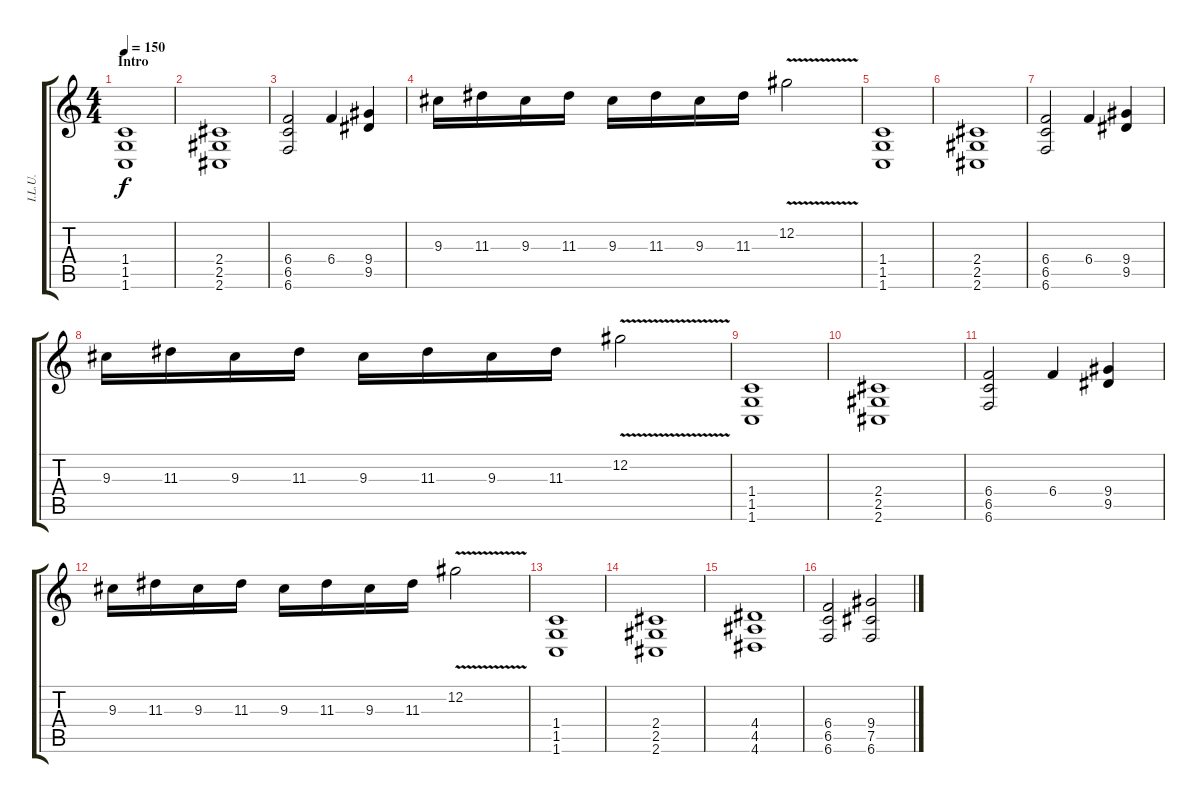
\track ("I.L.U." "I.L.U.") {instrument distortionguitar}
\staff {score tabs}
\tuning (Db4 Ab3 E3 B2 Gb2 B1) {hide}
\ts (4 4)
\section ("" "Intro")
\tempo 150
\clef g2
\ks c
(1.4 1.5 1.6).1{dy f instrument distortionguitar} |
(2.4 2.5 2.6).1 |
(6.4 6.5 6.6).2 6.4.4 (9.4 9.5).4 |
9.3.16 11.3.16 9.3.16 11.3.16 9.3.16 11.3.16 9.3.16 11.3.16 12.2{v}.2 |
(1.4 1.5 1.6).1 |
(2.4 2.5 2.6).1 |
(6.4 6.5 6.6).2 6.4.4 (9.4 9.5).4 |
9.3.16 11.3.16 9.3.16 11.3.16 9.3.16 11.3.16 9.3.16 11.3.16 12.2{v}.2 |
(1.4 1.5 1.6).1 |
(2.4 2.5 2.6).1 |
(6.4 6.5 6.6).2 6.4.4 (9.4 9.5).4 |
9.3.16 11.3.16 9.3.16 11.3.16 9.3.16 11.3.16 9.3.16 11.3.16 12.2{v}.2 |
(1.4 1.5 1.6).1 |
(2.4 2.5 2.6).1 |
(4.4 4.5 4.6).1 |
(6.4 6.5 6.6).2 (9.4 7.5 6.6).2
